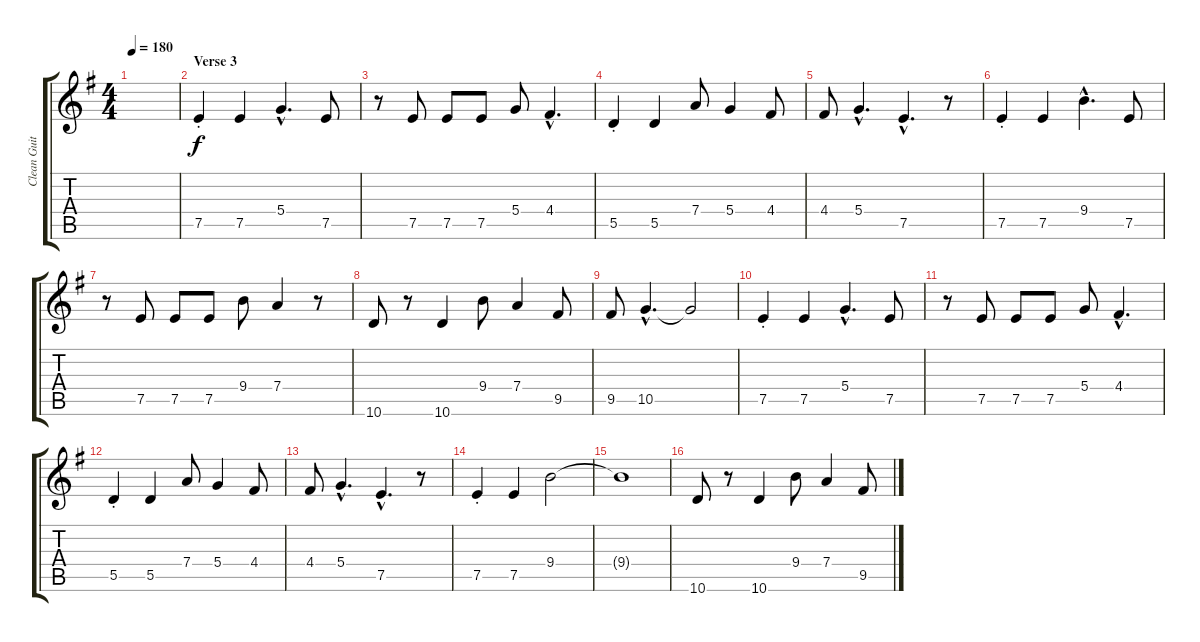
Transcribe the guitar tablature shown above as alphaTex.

\track ("Clean Guitar (Double)" "Clean Guit") {instrument electricguitarjazz}
\staff {score tabs}
\tuning (E4 B3 G3 D3 A2 E2) {hide}
\ts (4 4)
\tempo 180
\clef g2
\ks eminor
|
\section ("" "Verse 3")
7.5{st}.4 7.5.4 5.4{hac}.4{d} 7.5.8 |
r.8 7.5.8 7.5.8 7.5.8 5.4.8 4.4{hac}.4{d} |
5.5{st}.4 5.5.4 7.4.8 5.4.4 4.4.8 |
4.4.8 5.4{hac}.4{d} 7.5{hac}.4{d} r.8 |
7.5{st}.4 7.5.4 9.4{hac}.4{d} 7.5.8 |
r.8 7.5.8 7.5.8 7.5.8 9.4.8 7.4.4 r.8 |
10.6.8 r.8 10.6.4 9.4.8 7.4.4 9.5.8 |
9.5.8 10.5{hac}.4{d} 10.5{t}.2 |
7.5{st}.4 7.5.4 5.4{hac}.4{d} 7.5.8 |
r.8 7.5.8 7.5.8 7.5.8 5.4.8 4.4{hac}.4{d} |
5.5{st}.4 5.5.4 7.4.8 5.4.4 4.4.8 |
4.4.8 5.4{hac}.4{d} 7.5{hac}.4{d} r.8 |
7.5{st}.4 7.5.4 9.4.2 |
9.4{t}.1 |
10.6.8 r.8 10.6.4 9.4.8 7.4.4 9.5.8
